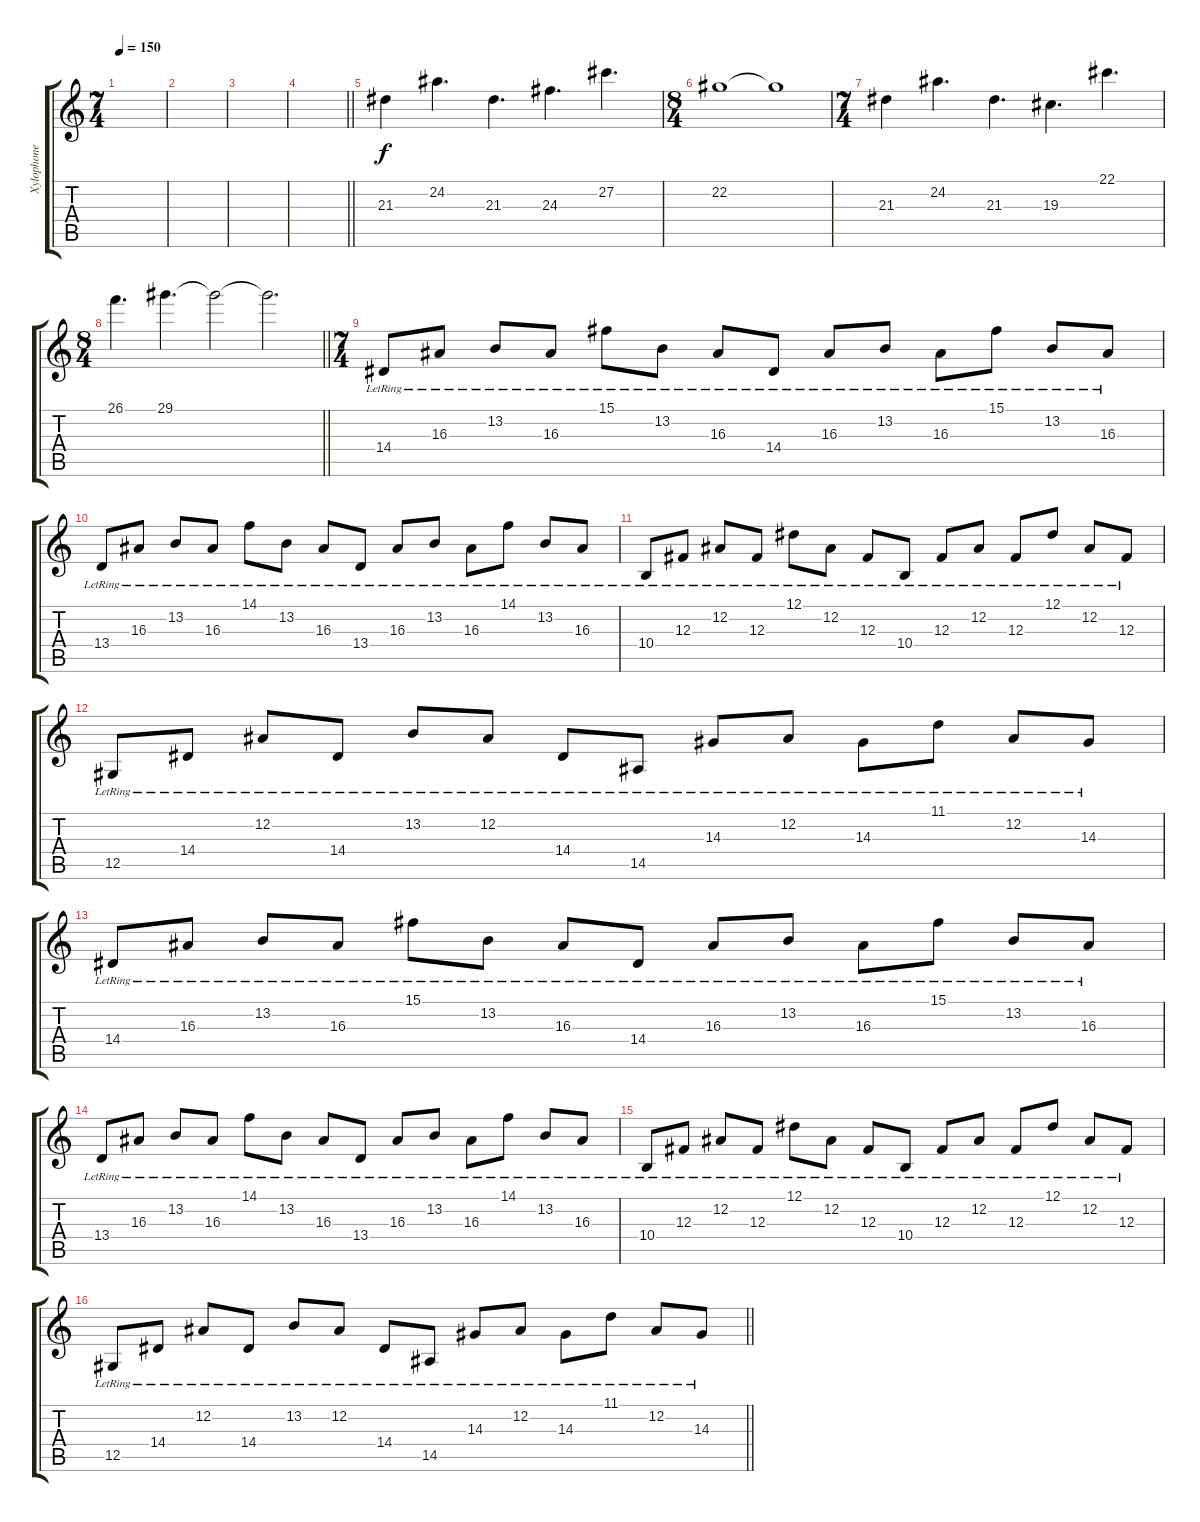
\track ("Xylophone" "Xylophone") {instrument vibraphone}
\staff {score tabs}
\tuning (Eb4 Bb3 Gb3 Db3 Ab2 Eb2) {hide}
\ts (7 4)
\section ("" "")
\tempo 150
\clef g2
\ks c
|
|
|
\barLineRight lightlight
|
\section ("" "")
21.3.4{volume 13} 24.2.4{d} 21.3.4{d} 24.3.4{d} 27.2.4{d} |
\ts (8 4)
22.2.1 22.2{t}.1 |
\ts (7 4)
21.3.4 24.2.4{d} 21.3.4{d} 19.3.4{d} 22.1.4{d} |
\ts (8 4)
\barLineRight lightlight
26.1.4{d} 29.1.4{d} 29.1{t}.2 29.1{t}.2{d} |
\ts (7 4)
\section ("" "")
14.4{lr}.8{volume 6} 16.3{lr}.8 13.2{lr}.8 16.3{lr}.8 15.1{lr}.8 13.2{lr}.8 16.3{lr}.8 14.4{lr}.8 16.3{lr}.8 13.2{lr}.8 16.3{lr}.8 15.1{lr}.8 13.2{lr}.8 16.3{lr}.8 |
13.4{lr}.8 16.3{lr}.8 13.2{lr}.8 16.3{lr}.8 14.1{lr}.8 13.2{lr}.8 16.3{lr}.8 13.4{lr}.8 16.3{lr}.8 13.2{lr}.8 16.3{lr}.8 14.1{lr}.8 13.2{lr}.8 16.3{lr}.8 |
10.4{lr}.8 12.3{lr}.8 12.2{lr}.8 12.3{lr}.8 12.1{lr}.8 12.2{lr}.8 12.3{lr}.8 10.4{lr}.8 12.3{lr}.8 12.2{lr}.8 12.3{lr}.8 12.1{lr}.8 12.2{lr}.8 12.3{lr}.8 |
12.5{lr}.8 14.4{lr}.8 12.2{lr}.8 14.4{lr}.8 13.2{lr}.8 12.2{lr}.8 14.4{lr}.8 14.5{lr}.8 14.3{lr}.8 12.2{lr}.8 14.3{lr}.8 11.1{lr}.8 12.2{lr}.8 14.3{lr}.8 |
14.4{lr}.8 16.3{lr}.8 13.2{lr}.8 16.3{lr}.8 15.1{lr}.8 13.2{lr}.8 16.3{lr}.8 14.4{lr}.8 16.3{lr}.8 13.2{lr}.8 16.3{lr}.8 15.1{lr}.8 13.2{lr}.8 16.3{lr}.8 |
13.4{lr}.8 16.3{lr}.8 13.2{lr}.8 16.3{lr}.8 14.1{lr}.8 13.2{lr}.8 16.3{lr}.8 13.4{lr}.8 16.3{lr}.8 13.2{lr}.8 16.3{lr}.8 14.1{lr}.8 13.2{lr}.8 16.3{lr}.8 |
10.4{lr}.8 12.3{lr}.8 12.2{lr}.8 12.3{lr}.8 12.1{lr}.8 12.2{lr}.8 12.3{lr}.8 10.4{lr}.8 12.3{lr}.8 12.2{lr}.8 12.3{lr}.8 12.1{lr}.8 12.2{lr}.8 12.3{lr}.8 |
\barLineRight lightlight
12.5{lr}.8 14.4{lr}.8 12.2{lr}.8 14.4{lr}.8 13.2{lr}.8 12.2{lr}.8 14.4{lr}.8 14.5{lr}.8 14.3{lr}.8 12.2{lr}.8 14.3{lr}.8 11.1{lr}.8 12.2{lr}.8 14.3{lr}.8
